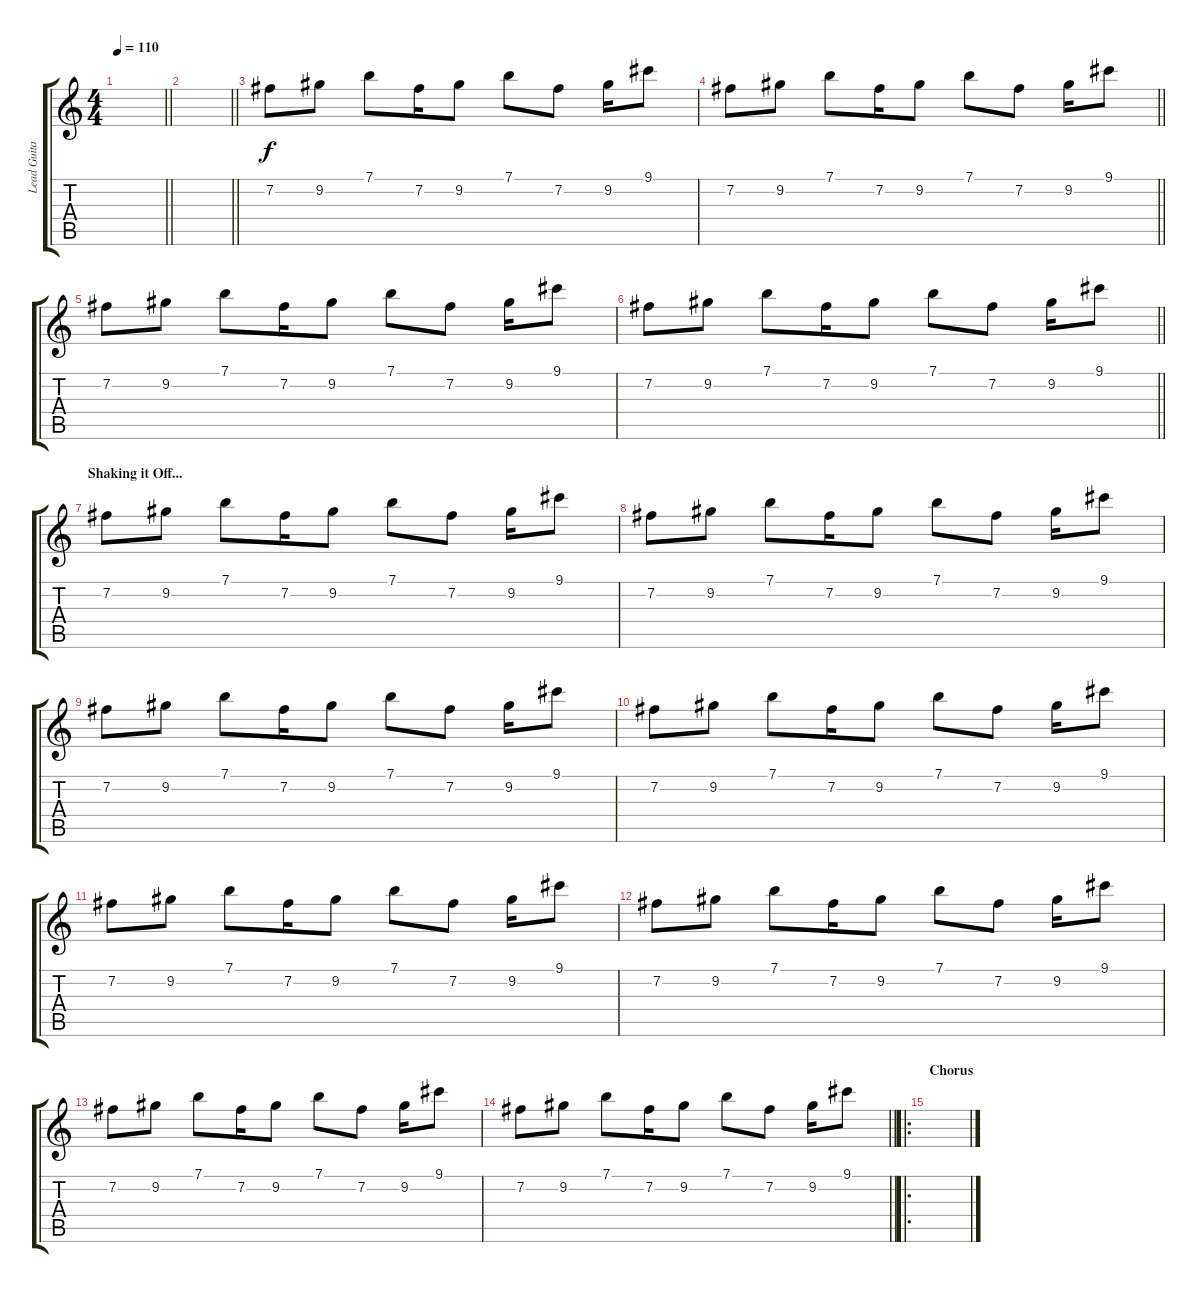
\track ("Lead Guitar" "Lead Guita") {instrument electricguitarjazz}
\staff {score tabs}
\tuning (E4 B3 G3 D3 A2 E2) {hide}
\ts (4 4)
\tempo 110
\clef g2
\barLineRight lightlight
\ks c
|
\barLineRight lightlight
|
7.2.8 9.2.8 7.1.8 7.2.16 9.2.8 7.1.8 7.2.8 9.2.16 9.1.8 |
\barLineRight lightlight
7.2.8 9.2.8 7.1.8 7.2.16 9.2.8 7.1.8 7.2.8 9.2.16 9.1.8 |
7.2.8 9.2.8 7.1.8 7.2.16 9.2.8 7.1.8 7.2.8 9.2.16 9.1.8 |
\barLineRight lightlight
7.2.8 9.2.8 7.1.8 7.2.16 9.2.8 7.1.8 7.2.8 9.2.16 9.1.8 |
\section ("" "Shaking it Off...")
7.2.8 9.2.8 7.1.8 7.2.16 9.2.8 7.1.8 7.2.8 9.2.16 9.1.8 |
7.2.8 9.2.8 7.1.8 7.2.16 9.2.8 7.1.8 7.2.8 9.2.16 9.1.8 |
7.2.8 9.2.8 7.1.8 7.2.16 9.2.8 7.1.8 7.2.8 9.2.16 9.1.8 |
7.2.8 9.2.8 7.1.8 7.2.16 9.2.8 7.1.8 7.2.8 9.2.16 9.1.8 |
7.2.8 9.2.8 7.1.8 7.2.16 9.2.8 7.1.8 7.2.8 9.2.16 9.1.8 |
7.2.8 9.2.8 7.1.8 7.2.16 9.2.8 7.1.8 7.2.8 9.2.16 9.1.8 |
7.2.8 9.2.8 7.1.8 7.2.16 9.2.8 7.1.8 7.2.8 9.2.16 9.1.8 |
\barLineRight lightlight
7.2.8 9.2.8 7.1.8 7.2.16 9.2.8 7.1.8 7.2.8 9.2.16 9.1.8 |
\ro
\section ("" "Chorus")
